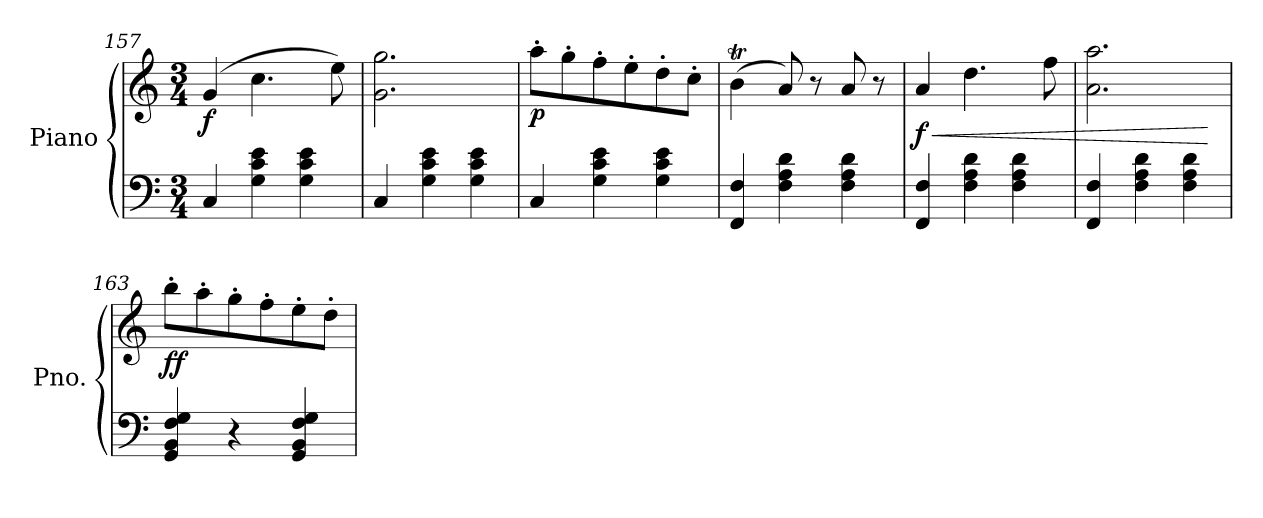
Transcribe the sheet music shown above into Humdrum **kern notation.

**kern	**kern	**dynam
*part1	*part1	*part1
*staff2	*staff1	*staff1/2
*I"Piano	*	*
*I'Pno.	*	*
*clefF4	*clefG2	*
*k[]	*k[]	*
*M3/4	*M3/4	*
=157	=157	=157
!	!	!LO:DY:b
4C/	(>4g/	f
4G\ 4c\ 4e\	4.cc\	.
4G\ 4c\ 4e\	.	.
.	8ee\)	.
=158	=158	=158
4C/	2.g\ 2.gg\	.
4G\ 4c\ 4e\	.	.
4G\ 4c\ 4e\	.	.
=159	=159	=159
!	!	!LO:DY:b
4C/	8aa'\L	p
.	8gg'\	.
4G\ 4c\ 4e\	8ff'\	.
.	8ee'\	.
4G\ 4c\ 4e\	8dd'\	.
.	8cc'\J	.
=160	=160	=160
4FF/ 4F/	(>4bt\	.
4F\ 4A\ 4d\	8a/)	.
.	8r	.
4F\ 4A\ 4d\	8a/	.
.	8r	.
=161	=161	=161
!	!	!LO:HP:b
!	!	!LO:DY:n=1:b
4FF/ 4F/	4a/	< f
4F\ 4A\ 4d\	4.dd\	.
4F\ 4A\ 4d\	.	.
.	8ff\	.
=162	=162	=162
4FF/ 4F/	2.a\ 2.aa\	.
4F\ 4A\ 4d\	.	.
4F\ 4A\ 4d\	.	.
.	.	[
!!LO:LB:g=z
=163	=163	=163
!	!	!LO:DY:b
4GG/ 4BB/ 4F/ 4G/	8bb'\L	ff
.	8aa'\	.
4r	8gg'\	.
.	8ff'\	.
4GG/ 4BB/ 4F/ 4G/	8ee'\	.
.	8dd'\J	.
=	=	=
*-	*-	*-
